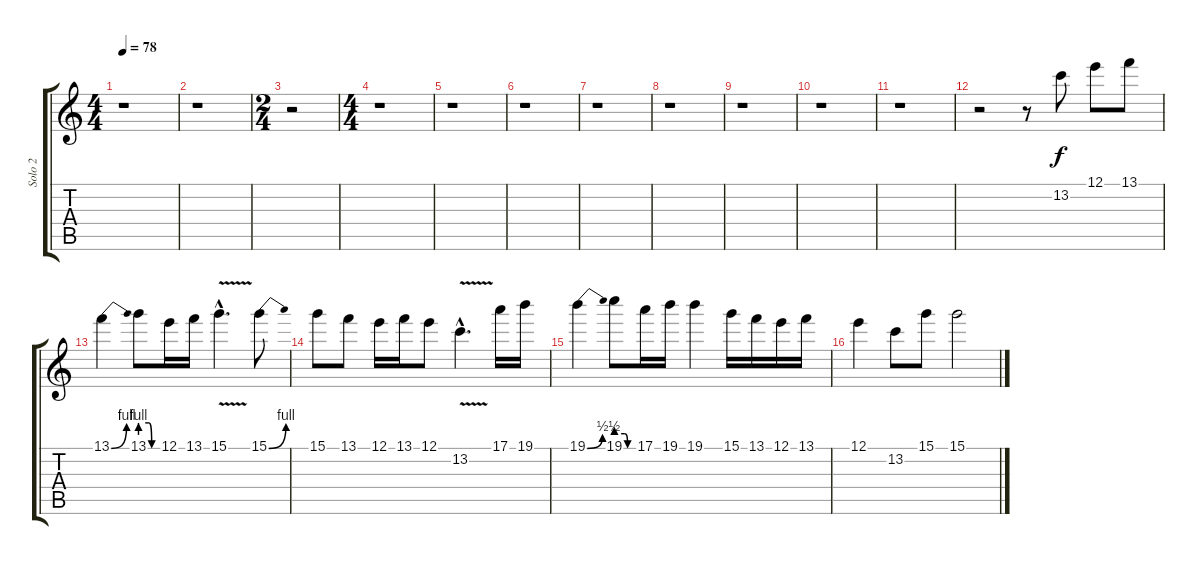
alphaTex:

\track ("Solo 2" "Solo 2") {instrument overdrivenguitar}
\staff {score tabs}
\tuning (E4 B3 G3 D3 A2 E2) {hide}
\ts (4 4)
\tempo 78
\clef g2
\ks c
r.1{dy f} |
r.1 |
\ts (2 4)
r.2 |
\ts (4 4)
r.1 |
r.1 |
r.1 |
r.1 |
r.1 |
r.1 |
r.1 |
r.1 |
r.2 r.8 13.2.8 12.1.8 13.1.8 |
13.1{be (bend 0 0 60 4)}.4 13.1{be (custom 0 4 30 4 40 0 60 0)}.8 12.1.16 13.1.16 15.1{v hac}.4{d} 15.1{be (bend 0 0 60 4)}.8 |
15.1.8 13.1.8 12.1.16 13.1.16 12.1.8 13.2{v hac}.4{d} 17.1.16 19.1.16 |
19.1{be (bend 0 0 60 2)}.4 19.1{be (custom 0 2 30 2 40 0 60 0)}.8 17.1.16 19.1.16 19.1.4 15.1.16 13.1.16 12.1.16 13.1.16 |
12.1.4 13.2.8 15.1.8 15.1.2
